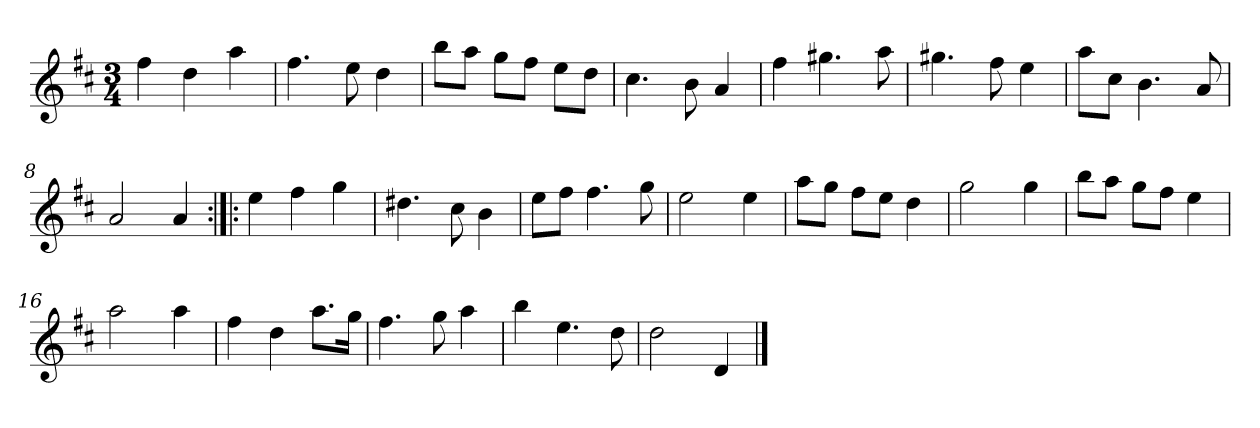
**kern
*part1
*staff1
*clefG2
*k[f#c#]
*D:
*M3/4
*MM120
=1
4ff#
4dd
4aa
=2
4.ff#
8ee
4dd
=3
8bb\L
8aa\J
8gg\L
8ff#\J
8ee\L
8dd\J
=4
4.cc#
8b
4a
=5
4ff#
4.gg#X
8aa
=6
4.gg#X
8ff#
4ee
=7
8aa\L
8cc#\J
4.b
8a
=8
2a
4a
=9:|!|:
4ee
4ff#
4gg
=10
4.dd#X
8cc#
4b
=11
8ee\L
8ff#\J
4.ff#
8gg
=12
2ee
4ee
=13
8aa\L
8gg\J
8ff#\L
8ee\J
4dd
=14
2gg
4gg
=15
8bb\L
8aa\J
8gg\L
8ff#\J
4ee
=16
2aa
4aa
=17
4ff#
4dd
8.aa\L
16gg\Jk
=18
4.ff#
8gg
4aa
=19
4bb
4.ee
8dd
=20
2dd
4d
==
*-
